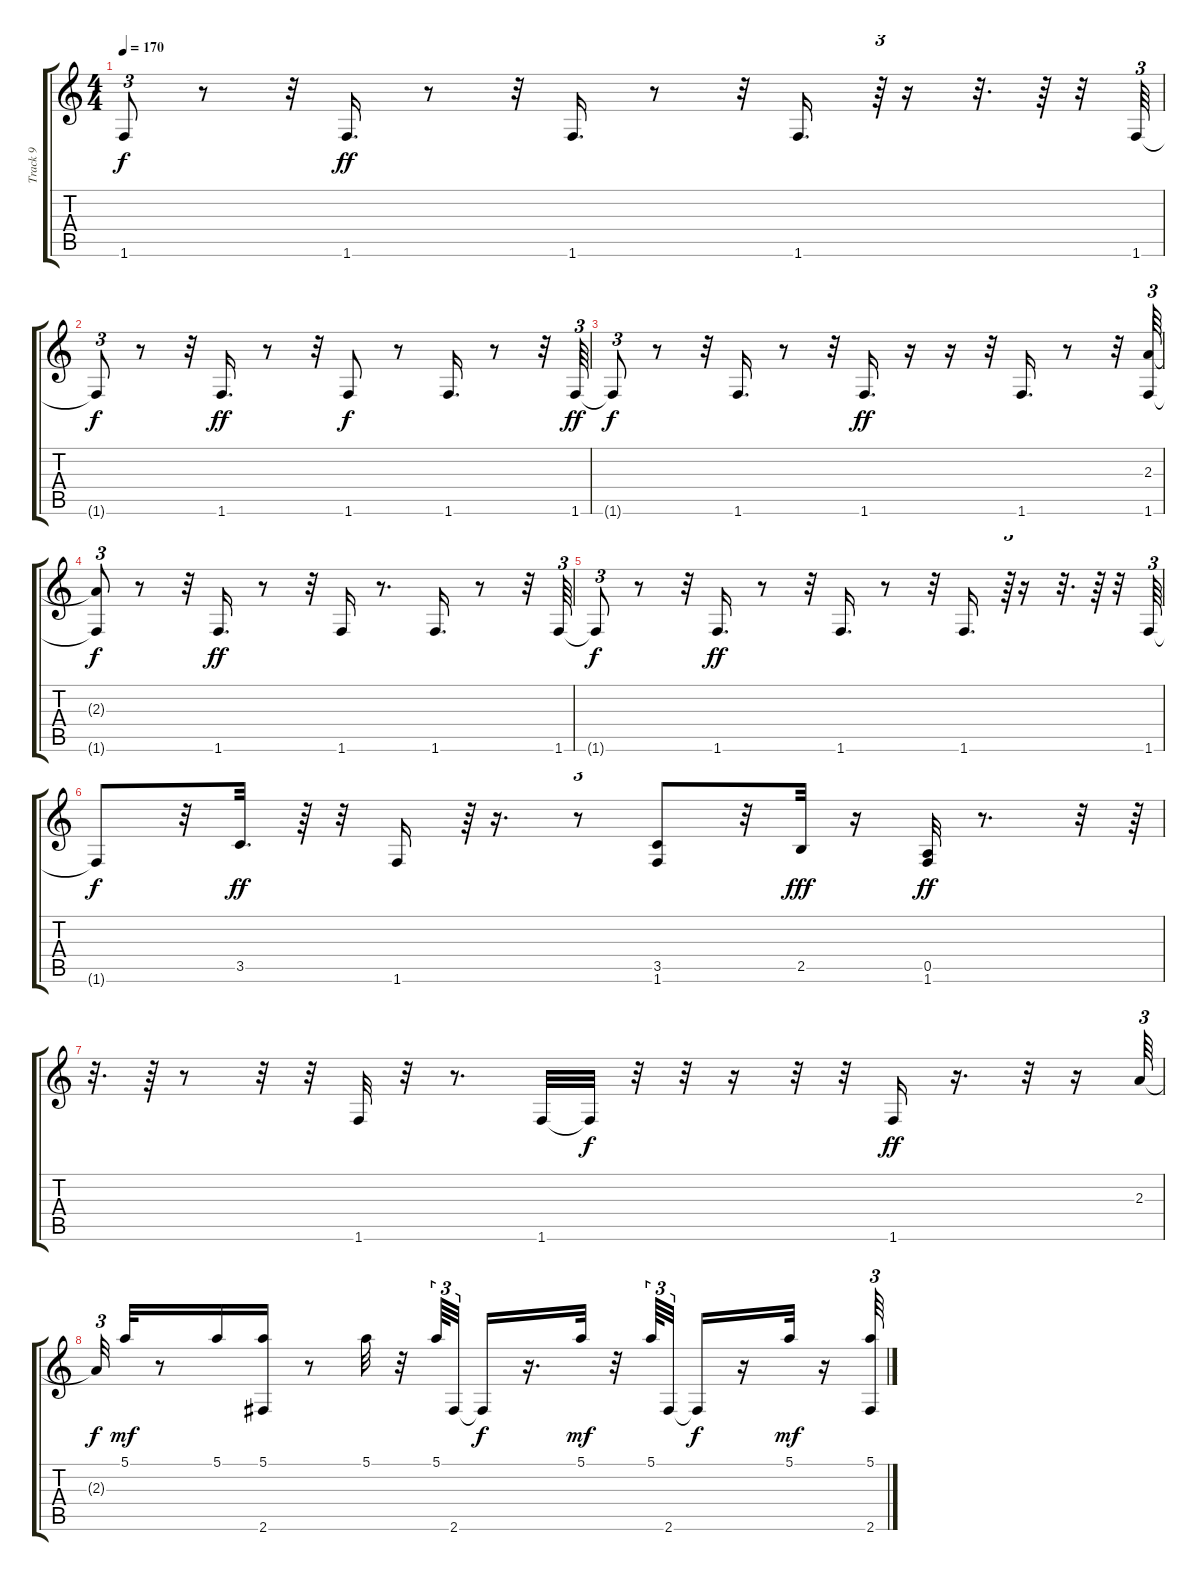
\track ("Track 9" "Track 9") {instrument acousticguitarsteel}
\staff {score tabs}
\tuning (E4 B3 G3 D3 A2 E2) {hide}
\ts (4 4)
\tempo 170
\clef g2
\ks c
1.6{t}.8{tu (3 2) dy f} r.8 r.32 1.6.16{d dy ff} r.8 r.32 1.6.16{d} r.8 r.32 1.6.16{d} r.64{tu (3 2)} r.16 r.32{d} r.64 r.32 1.6.64{tu (3 2)} |
1.6{t}.8{tu (3 2) dy f} r.8 r.32 1.6.16{d dy ff} r.8 r.32 1.6.8{dy f} r.8 1.6.16{d} r.8 r.32 1.6.64{tu (3 2) dy ff} |
1.6{t}.8{tu (3 2) dy f} r.8 r.32 1.6.16{d} r.8 r.32 1.6.16{d dy ff} r.16 r.16 r.32 1.6.16{d} r.8 r.32 (2.3 1.6).64{tu (3 2)} |
(2.3{t} 1.6{t}).8{tu (3 2) dy f} r.8 r.32 1.6.16{d dy ff} r.8 r.32 1.6.16 r.8{d} 1.6.16{d} r.8 r.32 1.6.64{tu (3 2)} |
1.6{t}.8{tu (3 2) dy f} r.8 r.32 1.6.16{d dy ff} r.8 r.32 1.6.16{d} r.8 r.32 1.6.16{d} r.64{tu (3 2)} r.16 r.32{d} r.64 r.32 1.6.64{tu (3 2)} |
1.6{t}.8{dy f} r.32 3.5.32{d dy ff} r.64 r.32 1.6.16 r.64{tu (3 2)} r.16{d} r.8{tu (3 2)} (3.5 1.6).8 r.32 2.5.32{dy fff} r.16 (0.5 1.6).32{dy ff} r.8{d} r.32 r.64{tu (3 2)} |
r.32{d} r.64 r.8 r.32 r.32 1.6.32 r.32 r.8{d} 1.6.32 1.6{t}.32{dy f} r.32 r.32 r.16 r.32 r.32 1.6.16{dy ff} r.16{d} r.32 r.16 2.3.64{tu (3 2)} |
2.3{t}.32{tu (3 2) dy f} 5.1.32{dy mf} r.8 5.1.16 (5.1 2.6).16 r.8 5.1.32 r.32 5.1.64{tu (3 2)} 2.6.32{tu (3 2)} 2.6{t}.16{dy f} r.16{d} 5.1.32{dy mf} r.32 5.1.64{tu (3 2)} 2.6.32{tu (3 2)} 2.6{t}.16{dy f} r.16 5.1.32{dy mf} r.16 (5.1 2.6).64{tu (3 2)}
